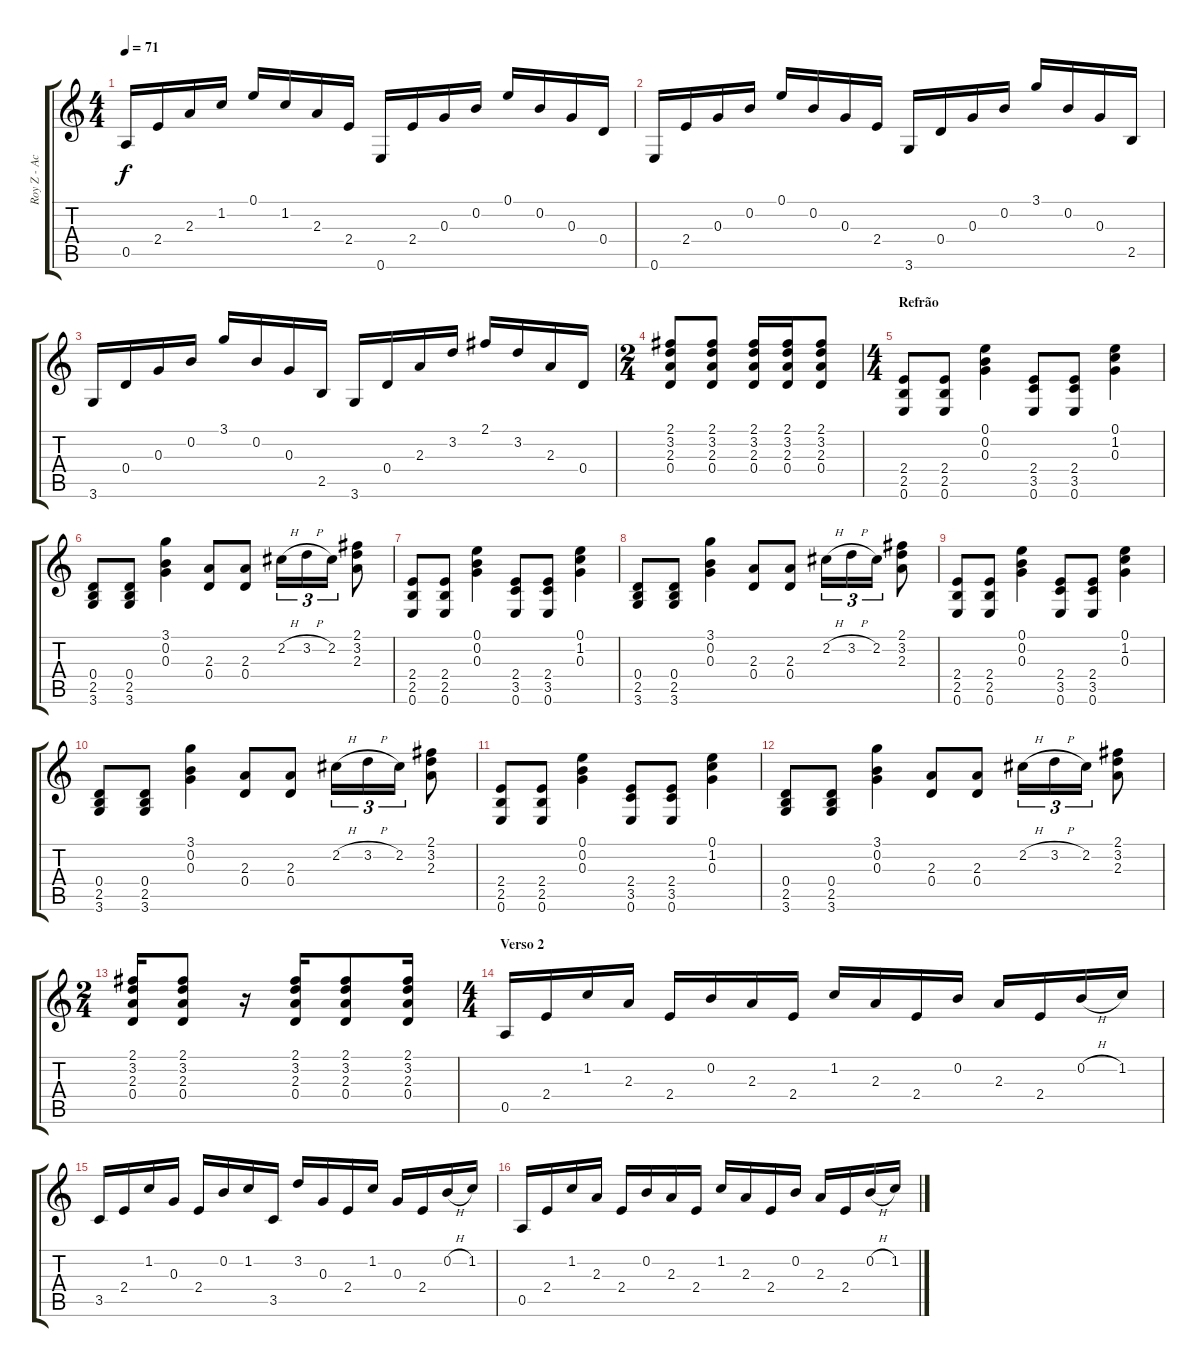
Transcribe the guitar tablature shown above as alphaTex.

\track ("Roy Z - Acoustic" "Roy Z - Ac") {instrument acousticguitarnylon}
\staff {score tabs}
\tuning (E4 B3 G3 D3 A2 E2) {hide}
\ts (4 4)
\tempo 71
\clef g2
\ks c
0.5.16{dy f} 2.4.16 2.3.16 1.2.16 0.1.16 1.2.16 2.3.16 2.4.16 0.6.16 2.4.16 0.3.16 0.2.16 0.1.16 0.2.16 0.3.16 0.4.16 |
0.6.16 2.4.16 0.3.16 0.2.16 0.1.16 0.2.16 0.3.16 2.4.16 3.6.16 0.4.16 0.3.16 0.2.16 3.1.16 0.2.16 0.3.16 2.5.16 |
3.6.16 0.4.16 0.3.16 0.2.16 3.1.16 0.2.16 0.3.16 2.5.16 3.6.16 0.4.16 2.3.16 3.2.16 2.1.16 3.2.16 2.3.16 0.4.16 |
\ts (2 4)
(2.1 3.2 2.3 0.4).8 (2.1 3.2 2.3 0.4).8 (2.1 3.2 2.3 0.4).16 (2.1 3.2 2.3 0.4).16 (2.1 3.2 2.3 0.4).8 |
\ts (4 4)
\section ("" "Refrão")
(2.4 2.5 0.6).8 (2.4 2.5 0.6).8 (0.1 0.2 0.3).4 (2.4 3.5 0.6).8 (2.4 3.5 0.6).8 (0.1 1.2 0.3).4 |
(0.4 2.5 3.6).8 (0.4 2.5 3.6).8 (3.1 0.2 0.3).4 (2.3 0.4).8 (2.3 0.4).8 2.2{h}.16{tu (3 2)} 3.2{h}.16{tu (3 2)} 2.2.16{tu (3 2)} (2.1 3.2 2.3).8 |
(2.4 2.5 0.6).8 (2.4 2.5 0.6).8 (0.1 0.2 0.3).4 (2.4 3.5 0.6).8 (2.4 3.5 0.6).8 (0.1 1.2 0.3).4 |
(0.4 2.5 3.6).8 (0.4 2.5 3.6).8 (3.1 0.2 0.3).4 (2.3 0.4).8 (2.3 0.4).8 2.2{h}.16{tu (3 2)} 3.2{h}.16{tu (3 2)} 2.2.16{tu (3 2)} (2.1 3.2 2.3).8 |
(2.4 2.5 0.6).8 (2.4 2.5 0.6).8 (0.1 0.2 0.3).4 (2.4 3.5 0.6).8 (2.4 3.5 0.6).8 (0.1 1.2 0.3).4 |
(0.4 2.5 3.6).8 (0.4 2.5 3.6).8 (3.1 0.2 0.3).4 (2.3 0.4).8 (2.3 0.4).8 2.2{h}.16{tu (3 2)} 3.2{h}.16{tu (3 2)} 2.2.16{tu (3 2)} (2.1 3.2 2.3).8 |
(2.4 2.5 0.6).8 (2.4 2.5 0.6).8 (0.1 0.2 0.3).4 (2.4 3.5 0.6).8 (2.4 3.5 0.6).8 (0.1 1.2 0.3).4 |
(0.4 2.5 3.6).8 (0.4 2.5 3.6).8 (3.1 0.2 0.3).4 (2.3 0.4).8 (2.3 0.4).8 2.2{h}.16{tu (3 2)} 3.2{h}.16{tu (3 2)} 2.2.16{tu (3 2)} (2.1 3.2 2.3).8 |
\ts (2 4)
(2.1 3.2 2.3 0.4).16 (2.1 3.2 2.3 0.4).8 r.16 (2.1 3.2 2.3 0.4).16 (2.1 3.2 2.3 0.4).8 (2.1 3.2 2.3 0.4).16 |
\ts (4 4)
\section ("" "Verso 2")
0.5.16 2.4.16 1.2.16 2.3.16 2.4.16 0.2.16 2.3.16 2.4.16 1.2.16 2.3.16 2.4.16 0.2.16 2.3.16 2.4.16 0.2{h}.16 1.2.16 |
3.5.16 2.4.16 1.2.16 0.3.16 2.4.16 0.2.16 1.2.16 3.5.16 3.2.16 0.3.16 2.4.16 1.2.16 0.3.16 2.4.16 0.2{h}.16 1.2.16 |
0.5.16 2.4.16 1.2.16 2.3.16 2.4.16 0.2.16 2.3.16 2.4.16 1.2.16 2.3.16 2.4.16 0.2.16 2.3.16 2.4.16 0.2{h}.16 1.2.16
